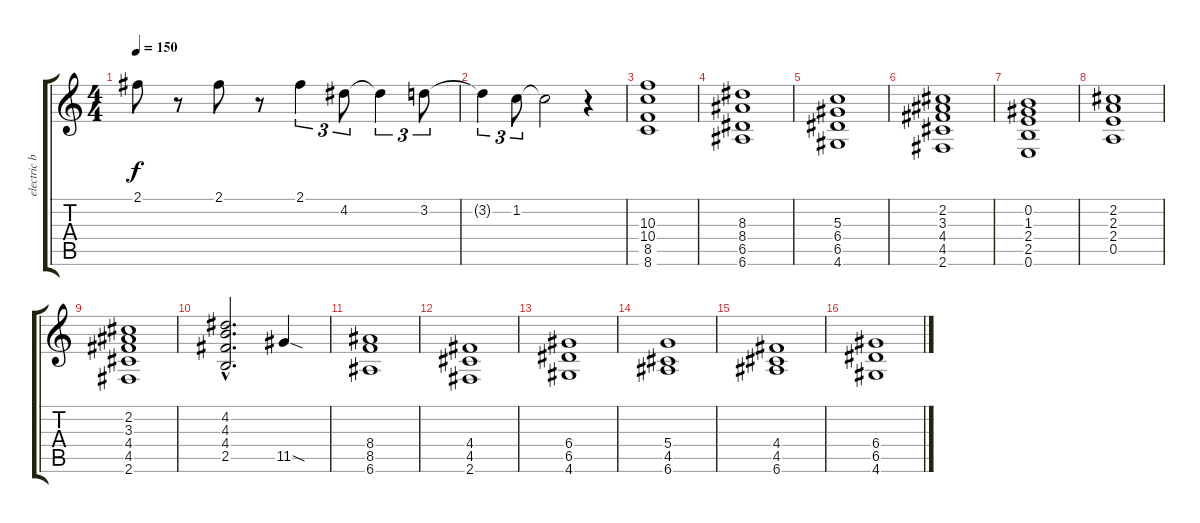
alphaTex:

\track ("electric banana" "electric b") {instrument overdrivenguitar}
\staff {score tabs}
\tuning (E4 B3 G3 D3 A2 E2) {hide}
\ts (4 4)
\tempo 150
\clef g2
\ks c
2.1.8{dy f} r.8 2.1.8 r.8 2.1.4{tu (3 2)} 4.2.8{tu (3 2)} 4.2{t}.4{tu (3 2)} 3.2.8{tu (3 2)} |
3.2{t}.4{tu (3 2)} 1.2.8{tu (3 2)} 1.2{t}.2 r.4 |
(10.3 10.4 8.5 8.6).1 |
(8.3 8.4 6.5 6.6).1 |
(5.3 6.4 6.5 4.6).1 |
(2.2 3.3 4.4 4.5 2.6).1 |
(0.2 1.3 2.4 2.5 0.6).1 |
(2.2 2.3 2.4 0.5).1 |
(2.2 3.3 4.4 4.5 2.6).1 |
(4.2{hac} 4.3{hac} 4.4{hac} 2.5{hac}).2{d} 11.5{sod}.4 |
(8.4 8.5 6.6).1 |
(4.4 4.5 2.6).1 |
(6.4 6.5 4.6).1 |
(5.4 4.5 6.6).1 |
(4.4 4.5 6.6).1 |
(6.4 6.5 4.6).1
